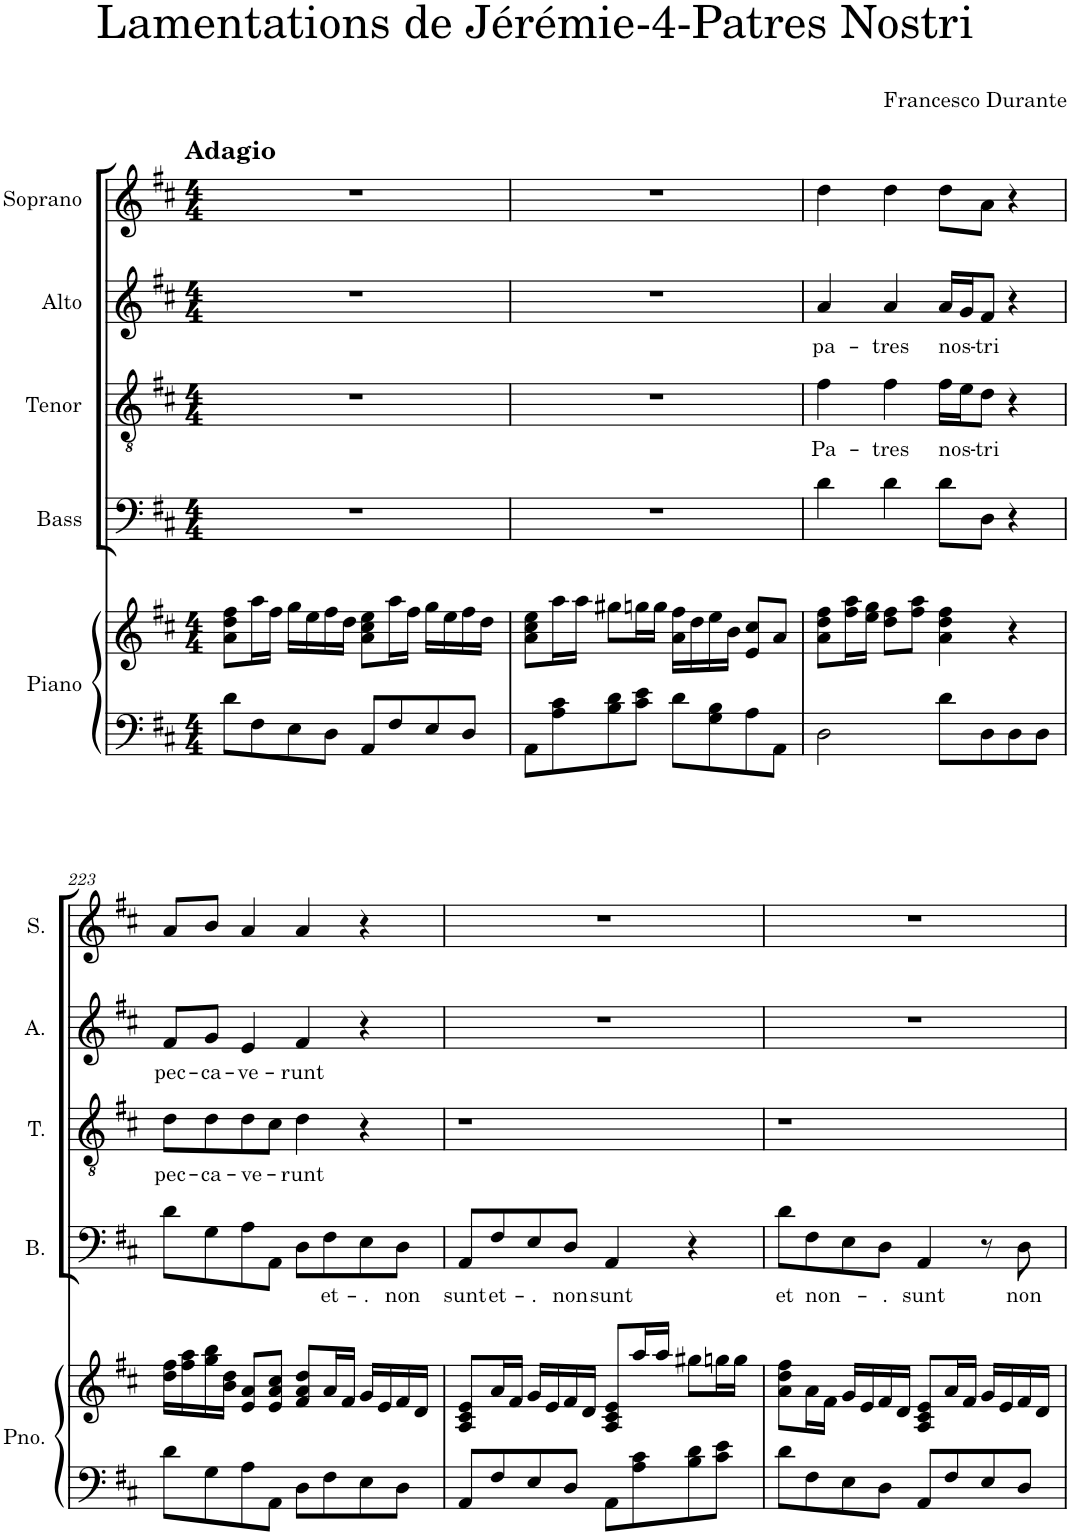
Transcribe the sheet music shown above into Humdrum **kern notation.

**kern	**kern	**kern	**text	**kern	**text	**kern	**text	**kern
*part5	*part5	*part4	*part4	*part3	*part3	*part2	*part2	*part1
*staff6	*staff5	*staff4	*staff4	*staff3	*staff3	*staff2	*staff2	*staff1
*I"Piano	*	*I"Bass	*	*I"Tenor	*	*I"Alto	*	*I"Soprano
*I'Pno.	*	*I'B.	*	*I'T.	*	*I'A.	*	*I'S.
*clefF4	*clefG2	*clefF4	*	*clefGv2	*	*clefG2	*	*clefG2
*	*	*	*	*	*	*Trd1c2	*	*
*k[f#c#]	*k[f#c#]	*k[f#c#]	*	*k[f#c#]	*	*k[f#c#]	*	*k[f#c#]
*M4/4	*M4/4	*M4/4	*	*M4/4	*	*M4/4	*	*M4/4
=220	=220	=220	=220	=220	=220	=220	=220	=220
!	!	!	!	!	!	!	!	!LO:TX:a:B:t=Adagio
8d\L	8a\ 8dd\ 8ff#\L	1r	.	1r	.	1r	.	1r
8F#\	16aa\L	.	.	.	.	.	.	.
.	16ff#\JJ	.	.	.	.	.	.	.
8E\	16gg\LL	.	.	.	.	.	.	.
.	16ee\	.	.	.	.	.	.	.
8D\J	16ff#\	.	.	.	.	.	.	.
.	16dd\JJ	.	.	.	.	.	.	.
8AA/L	8a\ 8cc#\ 8ee\L	.	.	.	.	.	.	.
8F#/	16aa\L	.	.	.	.	.	.	.
.	16ff#\JJ	.	.	.	.	.	.	.
8E/	16gg\LL	.	.	.	.	.	.	.
.	16ee\	.	.	.	.	.	.	.
8D/J	16ff#\	.	.	.	.	.	.	.
.	16dd\JJ	.	.	.	.	.	.	.
=221	=221	=221	=221	=221	=221	=221	=221	=221
8AA\L	8a\ 8cc#\ 8ee\L	1r	.	1r	.	1r	.	1r
8A\ 8c#\	16aa\L	.	.	.	.	.	.	.
.	16aa\JJ	.	.	.	.	.	.	.
8B\ 8d\	8gg#X\L	.	.	.	.	.	.	.
8c#\ 8e\J	16ggn\L	.	.	.	.	.	.	.
.	16gg\JJ	.	.	.	.	.	.	.
8d\L	16a\ 16ff#\LL	.	.	.	.	.	.	.
.	16dd\	.	.	.	.	.	.	.
8G\ 8B\	16ee\	.	.	.	.	.	.	.
.	16b\JJ	.	.	.	.	.	.	.
8A\	8e/ 8cc#/L	.	.	.	.	.	.	.
8AA\J	8a/J	.	.	.	.	.	.	.
=222	=222	=222	=222	=222	=222	=222	=222	=222
!	!	!	!	!	!LO:LY:b	!	!LO:LY:b	!
2D\	8a\ 8dd\ 8ff#\L	4d\	.	4f#\	Pa-	4a/	pa-	4dd\
.	16ff#\ 16aa\L	.	.	.	.	.	.	.
.	16ee\ 16gg\JJ	.	.	.	.	.	.	.
!	!	!	!	!	!LO:LY:b	!	!LO:LY:b	!
.	8dd\ 8ff#\L	4d\	.	4f#\	-tres	4a/	-tres	4dd\
.	8ff#\ 8aa\J	.	.	.	.	.	.	.
!	!	!	!	!	!LO:LY:b	!	!LO:LY:b	!
8d\L	4a\ 4dd\ 4ff#\	8d\L	.	16f#\LL	nos-	16a/LL	nos-	8dd\L
.	.	.	.	16e\J	.	16g/J	.	.
!	!	!	!	!	!LO:LY:b	!	!LO:LY:b	!
8D\	.	8D\J	.	8d\J	-tri	8f#/J	-tri	8a\J
8D\	4r	4r	.	4r	.	4r	.	4r
8D\J	.	.	.	.	.	.	.	.
!!LO:LB:g=z
=223	=223	=223	=223	=223	=223	=223	=223	=223
!	!	!	!	!	!LO:LY:b	!	!LO:LY:b	!
8d\L	16dd\ 16ff#\LL	8d\L	.	8d\L	pec-	8f#/L	pec-	8a/L
.	16ff#\ 16aa\	.	.	.	.	.	.	.
!	!	!	!	!	!LO:LY:b	!	!LO:LY:b	!
8G\	16gg\ 16bb\	8G\	.	8d\	-ca-	8g/J	-ca-	8b/J
.	16b\ 16dd\JJ	.	.	.	.	.	.	.
!	!	!	!	!	!LO:LY:b	!	!LO:LY:b	!
8A\	8e/ 8a/L	8A\	.	8d\	-ve-	4e/	-ve-	4a/
8AA\J	8e/ 8a/ 8cc#/J	8AA\J	.	8c#\J	.	.	.	.
!	!	!	!	!	!LO:LY:b	!	!LO:LY:b	!
8D\L	8f#/ 8a/ 8dd/L	8D\L	.	4d\	-runt	4f#/	-runt	4a/
!	!	!	!LO:LY:b	!	!	!	!	!
8F#\	16a/L	8F#\	et-	.	.	.	.	.
.	16f#/JJ	.	.	.	.	.	.	.
!	!	!	!LO:LY:b	!	!	!	!	!
8E\	16g/LL	8E\	-.	4r	.	4r	.	4r
.	16e/	.	.	.	.	.	.	.
!	!	!	!LO:LY:b	!	!	!	!	!
8D\J	16f#/	8D\J	non	.	.	.	.	.
.	16d/JJ	.	.	.	.	.	.	.
=224	=224	=224	=224	=224	=224	=224	=224	=224
!	!	!	!LO:LY:b	!	!	!	!	!
8AA/L	8A/ 8c#/ 8e/L	8AA/L	sunt	1r	.	1r	.	1r
!	!	!	!LO:LY:b	!	!	!	!	!
8F#/	16a/L	8F#/	et-	.	.	.	.	.
.	16f#/JJ	.	.	.	.	.	.	.
!	!	!	!LO:LY:b	!	!	!	!	!
8E/	16g/LL	8E/	-.	.	.	.	.	.
.	16e/	.	.	.	.	.	.	.
!	!	!	!LO:LY:b	!	!	!	!	!
8D/J	16f#/	8D/J	non	.	.	.	.	.
.	16d/JJ	.	.	.	.	.	.	.
!	!	!	!LO:LY:b	!	!	!	!	!
8AA\L	8A/ 8c#/ 8e/L	4AA/	sunt	.	.	.	.	.
8A\ 8c#\	16aa/L	.	.	.	.	.	.	.
.	16aa/JJ	.	.	.	.	.	.	.
8B\ 8d\	8gg#X\L	4r	.	.	.	.	.	.
8c#\ 8e\J	16ggn\L	.	.	.	.	.	.	.
.	16gg\JJ	.	.	.	.	.	.	.
=225	=225	=225	=225	=225	=225	=225	=225	=225
!	!	!	!LO:LY:b	!	!	!	!	!
8d\L	8a\ 8dd\ 8ff#\L	8d\L	et	1r	.	1r	.	1r
!	!	!	!LO:LY:b	!	!	!	!	!
8F#\	16a\L	8F#\	non-	.	.	.	.	.
.	16f#\JJ	.	.	.	.	.	.	.
8E\	16g/LL	8E\	.	.	.	.	.	.
.	16e/	.	.	.	.	.	.	.
!	!	!	!LO:LY:b	!	!	!	!	!
8D\J	16f#/	8D\J	-.	.	.	.	.	.
.	16d/JJ	.	.	.	.	.	.	.
!	!	!	!LO:LY:b	!	!	!	!	!
8AA/L	8A/ 8c#/ 8e/L	4AA/	sunt	.	.	.	.	.
8F#/	16a/L	.	.	.	.	.	.	.
.	16f#/JJ	.	.	.	.	.	.	.
8E/	16g/LL	8r	.	.	.	.	.	.
.	16e/	.	.	.	.	.	.	.
!	!	!	!LO:LY:b	!	!	!	!	!
8D/J	16f#/	8D\	non	.	.	.	.	.
.	16d/JJ	.	.	.	.	.	.	.
=	=	=	=	=	=	=	=	=
*-	*-	*-	*-	*-	*-	*-	*-	*-
